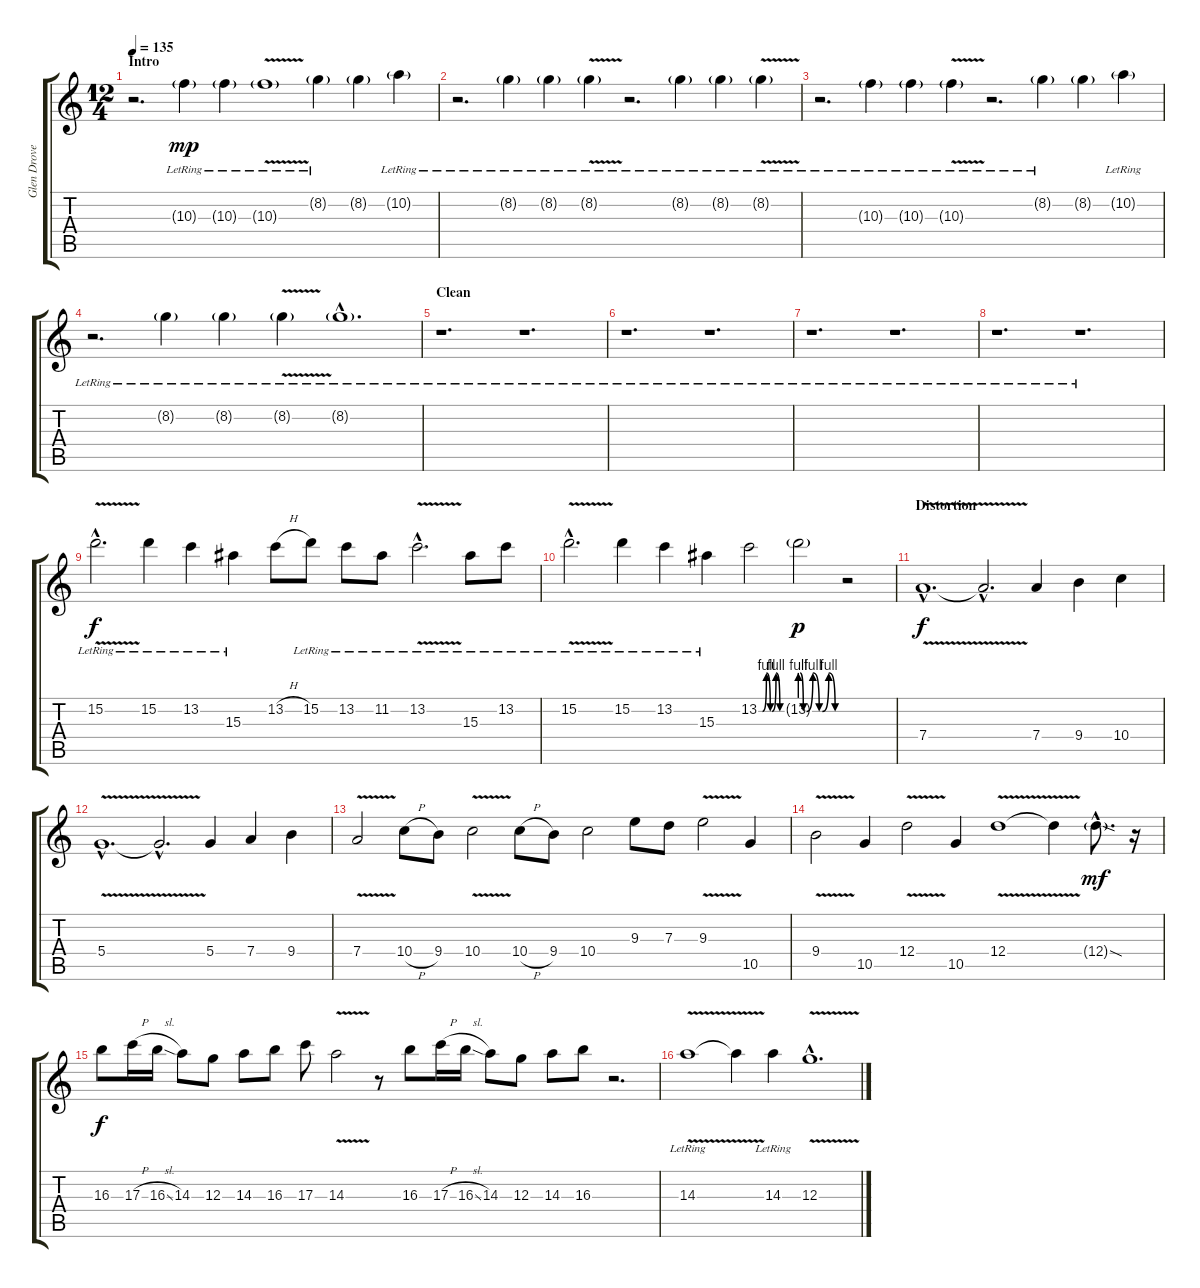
\track ("Glen Drover" "Glen Drove") {instrument acousticguitarsteel}
\staff {score tabs}
\tuning (E4 B3 G3 D3 A2 E2) {hide}
\ts (12 4)
\section ("" "Intro")
\tempo 135
\clef g2
\ks c
r.2{d dy mp instrument acousticguitarsteel} 10.3{g lr}.4 10.3{g lr}.4 10.3{v g lr}.1 8.2{g lr}.4 8.2{g}.4 10.2{g lr}.4 |
r.2{d} 8.2{g lr}.4 8.2{g lr}.4 8.2{v g lr}.4 r.2{d} 8.2{g lr}.4 8.2{g lr}.4 8.2{v g lr}.4 |
r.2{d} 10.3{g lr}.4 10.3{g lr}.4 10.3{v g lr}.4 r.2{d} 8.2{g lr}.4 8.2{g}.4 10.2{g lr}.4 |
r.2{d} 8.2{g lr}.4 8.2{g lr}.4 8.2{v g lr}.4 8.2{g hac lr}.1{d} |
\section ("" "Clean")
r.1{d} r.1{d} |
r.1{d} r.1{d} |
r.1{d} r.1{d} |
r.1{d} r.1{d} |
15.2{v hac lr}.2{d dy f} 15.2{lr}.4 13.2{lr}.4 15.3{lr}.4 13.2{h}.8 15.2{lr}.8 13.2{lr}.8 11.2{lr}.8 13.2{v hac lr}.2{d} 15.3{lr}.8 13.2{lr}.8 |
15.2{v hac lr}.2{d} 15.2{lr}.4 13.2{lr}.4 15.3{lr}.4 13.2{be (custom 0 0 10 0 20 4 30 0 35 0 45 4 55 0 60 0)}.2 13.2{be (custom 0 4 5 0 10 0 20 4 30 0 35 0 45 4 55 0 60 0) g}.2{dy p} r.2 |
\section ("" "Distortion")
7.4{v hac}.1{d dy f volume 14 instrument overdrivenguitar} 7.4{hac t}.2{d} 7.4.4 9.4.4 10.4.4 |
5.4{v hac}.1{d} 5.4{hac t}.2{d} 5.4.4 7.4.4 9.4.4 |
7.4{v}.2 10.4{h}.8 9.4.8 10.4{v}.2 10.4{h}.8 9.4.8 10.4.2 9.3.8 7.3.8 9.3{v}.2 10.5.4 |
9.4{v}.2 10.5.4 12.4{v}.2 10.5.4 12.4{v}.1 12.4{t}.4 12.4{sod g hac}.8{d dy mf} r.16 |
16.3.8{dy f} 17.3{h}.16 16.3{sl}.16 14.3.8 12.3.8 14.3.8 16.3.8 17.3.8 14.3{v}.2 r.8 16.3.8 17.3{h}.16 16.3{sl}.16 14.3.8 12.3.8 14.3.8 16.3.8 r.2{d} |
14.3{v lr}.1 14.3{t}.4 14.3{lr}.4 12.3{v hac}.1{d}
